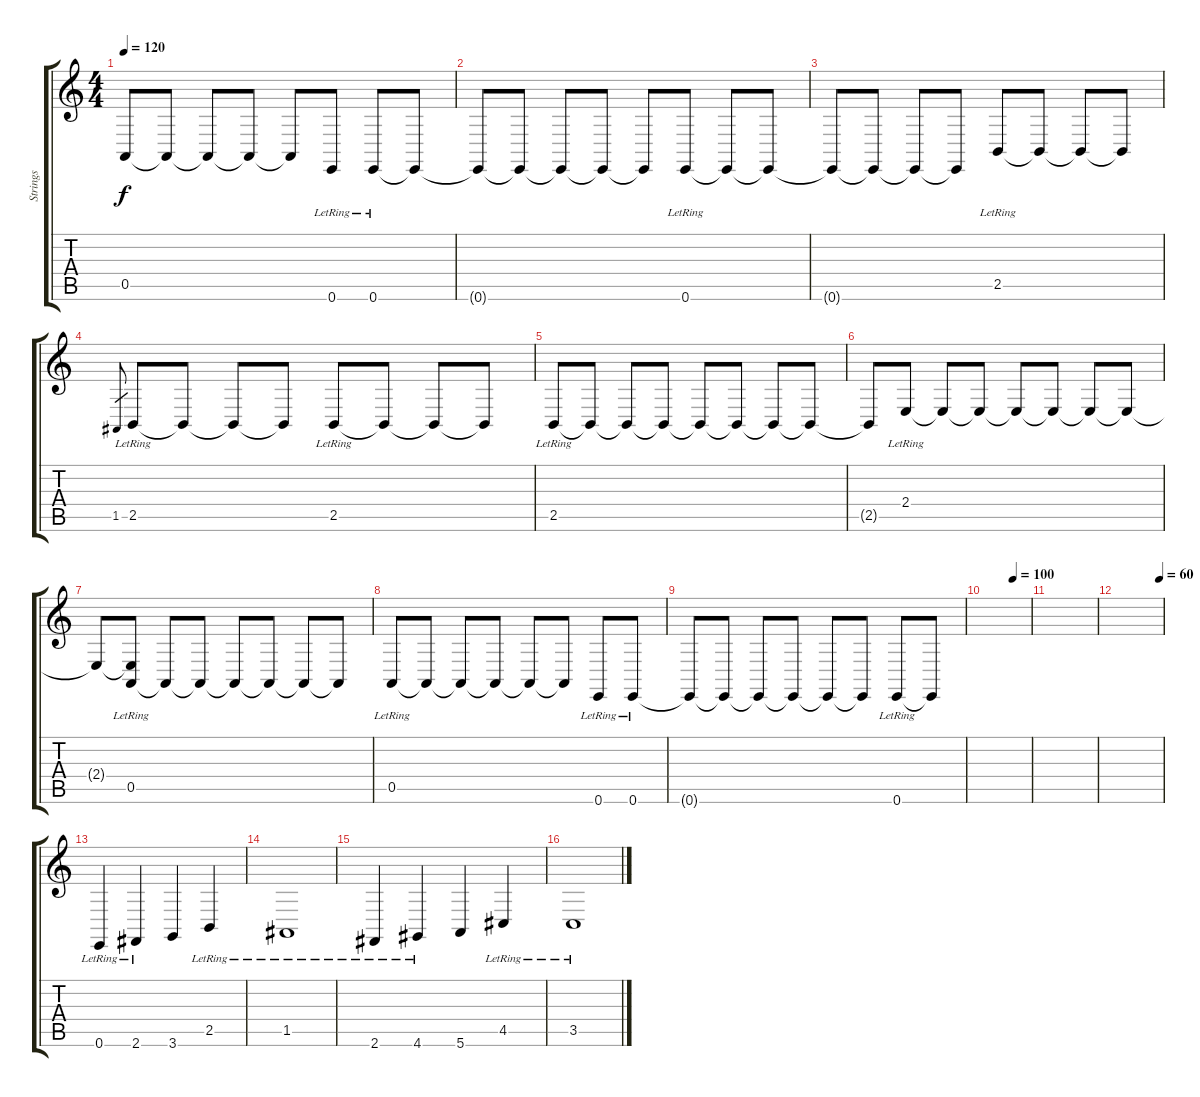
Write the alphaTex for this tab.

\track ("Strings" "Strings") {instrument stringensemble1}
\staff {score tabs}
\tuning (E4 B3 G3 D3 A2 E2) {hide}
\ts (4 4)
\tempo 120
\clef g2
\ks c
0.5{t}.8{dy f} 0.5{t}.8 0.5{t}.8 0.5{t}.8 0.5{t}.8 0.6{lr}.8 0.6{lr}.8 0.6{t}.8 |
0.6{t}.8 0.6{t}.8 0.6{t}.8 0.6{t}.8 0.6{t}.8 0.6{lr}.8 0.6{t}.8 0.6{t}.8 |
0.6{t}.8 0.6{t}.8 0.6{t}.8 0.6{t}.8 2.5{lr}.8 2.5{t}.8 2.5{t}.8 2.5{t}.8 |
1.5.8{gr} 2.5{lr}.8 2.5{t}.8 2.5{t}.8 2.5{t}.8 2.5{lr}.8 2.5{t}.8 2.5{t}.8 2.5{t}.8 |
2.5{lr}.8 2.5{t}.8 2.5{t}.8 2.5{t}.8 2.5{t}.8 2.5{t}.8 2.5{t}.8 2.5{t}.8 |
2.5{t}.8 2.4{lr}.8 2.4{t}.8 2.4{t}.8 2.4{t}.8 2.4{t}.8 2.4{t}.8 2.4{t}.8 |
2.4{t}.8 (2.4{t} 0.5{lr}).8 0.5{t}.8 0.5{t}.8 0.5{t}.8 0.5{t}.8 0.5{t}.8 0.5{t}.8 |
0.5{lr}.8 0.5{t}.8 0.5{t}.8 0.5{t}.8 0.5{t}.8 0.5{t}.8 0.6{lr}.8 0.6{lr}.8 |
0.6{t}.8 0.6{t}.8 0.6{t}.8 0.6{t}.8 0.6{t}.8 0.6{t}.8 0.6{lr}.8 0.6{t}.8 |
\tempo (100 0.625)
|
|
\tempo (60 0.9375)
|
0.6{lr}.4{volume 14} 2.6{lr}.4 3.6.4 2.5{lr}.4 |
1.5{lr}.1 |
2.6{lr}.4 4.6{lr}.4 5.6.4 4.5{lr}.4 |
3.5{lr}.1
